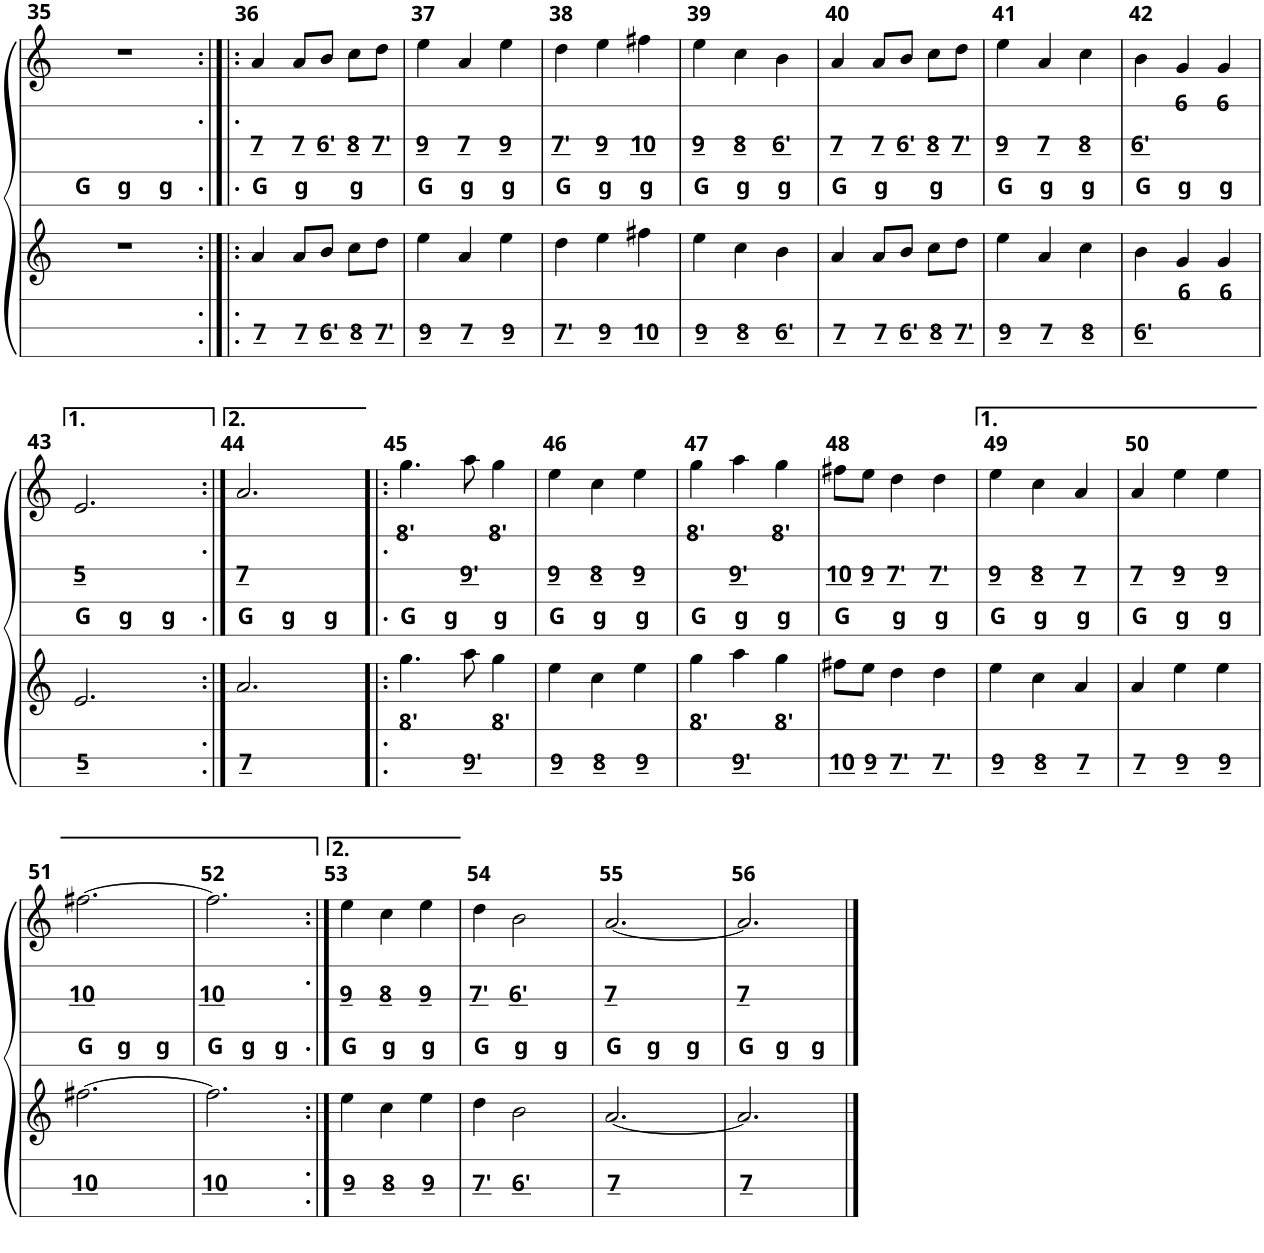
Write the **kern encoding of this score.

**kern	**kern	**text	**text	**kern	**text	**text	**text	**text	**kern	**text	**text
*part4	*part3	*part3	*part3	*part2	*part2	*part2	*part2	*part2	*part1	*part1	*part1
*staff4	*staff3	*staff3	*staff3	*staff2	*staff2	*staff2	*staff2	*staff2	*staff1	*staff1	*staff1
*I"P T	*I"Accordéon	*	*	*I"P T Ba	*	*	*	*	*I"Accordéon	*	*
*	*I'Acc	*	*	*	*	*	*	*	*I'Acc	*	*
!!LO:PB:g=z
*clefG2	*clefG2	*	*	*clefG2	*	*	*	*	*clefG2	*	*
*k[]	*k[]	*	*	*k[]	*	*	*	*	*k[]	*	*
*M3/4	*M3/4	*	*	*M3/4	*	*	*	*	*M3/4	*	*
=35	=35	=35	=35	=35	=35	=35	=35	=35	=35	=35	=35
!	!	!	!	!	!	!	!	!LO:LY:b	!	!	!
2.ryy	2.r	.	.	4ryy	.	.	.	G	2.r	.	.
!	!	!	!	!	!	!	!	!LO:LY:b	!	!	!
.	.	.	.	4ryy	.	.	.	g	.	.	.
!	!	!	!	!	!	!	!	!LO:LY:b	!	!	!
.	.	.	.	4ryy	.	.	.	g	.	.	.
=36:|!|:	=36:|!|:	=36:|!|:	=36:|!|:	=36:|!|:	=36:|!|:	=36:|!|:	=36:|!|:	=36:|!|:	=36:|!|:	=36:|!|:	=36:|!|:
!	!	!	!LO:LY:b	!	!	!	!	!LO:LY:b	!	!	!LO:LY:b
2.ryy	4a/	.	7	4ryy	.	.	.	G	4a/	.	7
!	!	!	!LO:LY:b	!	!	!	!	!LO:LY:b	!	!	!LO:LY:b
.	8a/L	.	7	4ryy	.	.	.	g	8a/L	.	7
!	!	!	!LO:LY:b	!	!	!	!	!	!	!	!LO:LY:b
.	8b/J	.	6'	.	.	.	.	.	8b/J	.	6'
!	!	!	!LO:LY:b	!	!	!	!	!LO:LY:b	!	!	!LO:LY:b
.	8cc\L	.	8	4ryy	.	.	.	g	8cc\L	.	8
!	!	!	!LO:LY:b	!	!	!	!	!	!	!	!LO:LY:b
.	8dd\J	.	7'	.	.	.	.	.	8dd\J	.	7'
=37	=37	=37	=37	=37	=37	=37	=37	=37	=37	=37	=37
!	!	!	!LO:LY:b	!	!	!	!	!LO:LY:b	!	!	!LO:LY:b
2.ryy	4ee\	.	9	4ryy	.	.	.	G	4ee\	.	9
!	!	!	!LO:LY:b	!	!	!	!	!LO:LY:b	!	!	!LO:LY:b
.	4a/	.	7	4ryy	.	.	.	g	4a/	.	7
!	!	!	!LO:LY:b	!	!	!	!	!LO:LY:b	!	!	!LO:LY:b
.	4ee\	.	9	4ryy	.	.	.	g	4ee\	.	9
=38	=38	=38	=38	=38	=38	=38	=38	=38	=38	=38	=38
!	!	!	!LO:LY:b	!	!	!	!	!LO:LY:b	!	!	!LO:LY:b
2.ryy	4dd\	.	7'	4ryy	.	.	.	G	4dd\	.	7'
!	!	!	!LO:LY:b	!	!	!	!	!LO:LY:b	!	!	!LO:LY:b
.	4ee\	.	9	4ryy	.	.	.	g	4ee\	.	9
!	!	!	!LO:LY:b	!	!	!	!	!LO:LY:b	!	!	!LO:LY:b
.	4ff#X\	.	10	4ryy	.	.	.	g	4ff#X\	.	10
=39	=39	=39	=39	=39	=39	=39	=39	=39	=39	=39	=39
!	!	!	!LO:LY:b	!	!	!	!	!LO:LY:b	!	!	!LO:LY:b
2.ryy	4ee\	.	9	4ryy	.	.	.	G	4ee\	.	9
!	!	!	!LO:LY:b	!	!	!	!	!LO:LY:b	!	!	!LO:LY:b
.	4cc\	.	8	4ryy	.	.	.	g	4cc\	.	8
!	!	!	!LO:LY:b	!	!	!	!	!LO:LY:b	!	!	!LO:LY:b
.	4b\	.	6'	4ryy	.	.	.	g	4b\	.	6'
=40	=40	=40	=40	=40	=40	=40	=40	=40	=40	=40	=40
!	!	!	!LO:LY:b	!	!	!	!	!LO:LY:b	!	!	!LO:LY:b
2.ryy	4a/	.	7	4ryy	.	.	.	G	4a/	.	7
!	!	!	!LO:LY:b	!	!	!	!	!LO:LY:b	!	!	!LO:LY:b
.	8a/L	.	7	4ryy	.	.	.	g	8a/L	.	7
!	!	!	!LO:LY:b	!	!	!	!	!	!	!	!LO:LY:b
.	8b/J	.	6'	.	.	.	.	.	8b/J	.	6'
!	!	!	!LO:LY:b	!	!	!	!	!LO:LY:b	!	!	!LO:LY:b
.	8cc\L	.	8	4ryy	.	.	.	g	8cc\L	.	8
!	!	!	!LO:LY:b	!	!	!	!	!	!	!	!LO:LY:b
.	8dd\J	.	7'	.	.	.	.	.	8dd\J	.	7'
=41	=41	=41	=41	=41	=41	=41	=41	=41	=41	=41	=41
!	!	!	!LO:LY:b	!	!	!	!	!LO:LY:b	!	!	!LO:LY:b
2.ryy	4ee\	.	9	4ryy	.	.	.	G	4ee\	.	9
!	!	!	!LO:LY:b	!	!	!	!	!LO:LY:b	!	!	!LO:LY:b
.	4a/	.	7	4ryy	.	.	.	g	4a/	.	7
!	!	!	!LO:LY:b	!	!	!	!	!LO:LY:b	!	!	!LO:LY:b
.	4cc\	.	8	4ryy	.	.	.	g	4cc\	.	8
=42	=42	=42	=42	=42	=42	=42	=42	=42	=42	=42	=42
!	!	!	!LO:LY:b	!	!	!	!	!LO:LY:b	!	!	!LO:LY:b
2.ryy	4b\	.	6'	4ryy	.	.	.	G	4b\	.	6'
!	!	!LO:LY:b	!	!	!	!	!	!LO:LY:b	!	!LO:LY:b	!
.	4g/	6	.	4ryy	.	.	.	g	4g/	6	.
!	!	!LO:LY:b	!	!	!	!	!	!LO:LY:b	!	!LO:LY:b	!
.	4g/	6	.	4ryy	.	.	.	g	4g/	6	.
!!LO:LB:g=z
=43	=43	=43	=43	=43	=43	=43	=43	=43	=43	=43	=43
!	!	!	!LO:LY:b	!	!	!	!	!LO:LY:b	!	!	!LO:LY:b
2.ryy	2.e/	.	5	4ryy	.	.	.	G	2.e/	.	5
!	!	!	!	!	!	!	!	!LO:LY:b	!	!	!
.	.	.	.	4ryy	.	.	.	g	.	.	.
!	!	!	!	!	!	!	!	!LO:LY:b	!	!	!
.	.	.	.	4ryy	.	.	.	g	.	.	.
=44:|!	=44:|!	=44:|!	=44:|!	=44:|!	=44:|!	=44:|!	=44:|!	=44:|!	=44:|!	=44:|!	=44:|!
!	!	!	!LO:LY:b	!	!	!	!	!LO:LY:b	!	!	!LO:LY:b
2.ryy	2.a/	.	7	4ryy	.	.	.	G	2.a/	.	7
!	!	!	!	!	!	!	!	!LO:LY:b	!	!	!
.	.	.	.	4ryy	.	.	.	g	.	.	.
!	!	!	!	!	!	!	!	!LO:LY:b	!	!	!
.	.	.	.	4ryy	.	.	.	g	.	.	.
=45!|:	=45!|:	=45!|:	=45!|:	=45!|:	=45!|:	=45!|:	=45!|:	=45!|:	=45!|:	=45!|:	=45!|:
!	!	!LO:LY:b	!	!	!	!	!	!LO:LY:b	!	!LO:LY:b	!
2.ryy	4.gg\	8'	.	4ryy	.	.	.	G	4.gg\	8'	.
!	!	!	!	!	!	!	!	!LO:LY:b	!	!	!
.	.	.	.	4ryy	.	.	.	g	.	.	.
!	!	!	!LO:LY:b	!	!	!	!	!	!	!	!LO:LY:b
.	8aa\	.	9'	.	.	.	.	.	8aa\	.	9'
!	!	!LO:LY:b	!	!	!	!	!	!LO:LY:b	!	!LO:LY:b	!
.	4gg\	8'	.	4ryy	.	.	.	g	4gg\	8'	.
=46	=46	=46	=46	=46	=46	=46	=46	=46	=46	=46	=46
!	!	!	!LO:LY:b	!	!	!	!	!LO:LY:b	!	!	!LO:LY:b
2.ryy	4ee\	.	9	4ryy	.	.	.	G	4ee\	.	9
!	!	!	!LO:LY:b	!	!	!	!	!LO:LY:b	!	!	!LO:LY:b
.	4cc\	.	8	4ryy	.	.	.	g	4cc\	.	8
!	!	!	!LO:LY:b	!	!	!	!	!LO:LY:b	!	!	!LO:LY:b
.	4ee\	.	9	4ryy	.	.	.	g	4ee\	.	9
=47	=47	=47	=47	=47	=47	=47	=47	=47	=47	=47	=47
!	!	!LO:LY:b	!	!	!	!	!	!LO:LY:b	!	!LO:LY:b	!
2.ryy	4gg\	8'	.	4ryy	.	.	.	G	4gg\	8'	.
!	!	!	!LO:LY:b	!	!	!	!	!LO:LY:b	!	!	!LO:LY:b
.	4aa\	.	9'	4ryy	.	.	.	g	4aa\	.	9'
!	!	!LO:LY:b	!	!	!	!	!	!LO:LY:b	!	!LO:LY:b	!
.	4gg\	8'	.	4ryy	.	.	.	g	4gg\	8'	.
=48	=48	=48	=48	=48	=48	=48	=48	=48	=48	=48	=48
!	!	!	!LO:LY:b	!	!	!	!	!LO:LY:b	!	!	!LO:LY:b
2.ryy	8ff#X\L	.	10	4ryy	.	.	.	G	8ff#X\L	.	10
!	!	!	!LO:LY:b	!	!	!	!	!	!	!	!LO:LY:b
.	8ee\J	.	9	.	.	.	.	.	8ee\J	.	9
!	!	!	!LO:LY:b	!	!	!	!	!LO:LY:b	!	!	!LO:LY:b
.	4dd\	.	7'	4ryy	.	.	.	g	4dd\	.	7'
!	!	!	!LO:LY:b	!	!	!	!	!LO:LY:b	!	!	!LO:LY:b
.	4dd\	.	7'	4ryy	.	.	.	g	4dd\	.	7'
=49	=49	=49	=49	=49	=49	=49	=49	=49	=49	=49	=49
!	!	!	!LO:LY:b	!	!	!	!	!LO:LY:b	!	!	!LO:LY:b
2.ryy	4ee\	.	9	4ryy	.	.	.	G	4ee\	.	9
!	!	!	!LO:LY:b	!	!	!	!	!LO:LY:b	!	!	!LO:LY:b
.	4cc\	.	8	4ryy	.	.	.	g	4cc\	.	8
!	!	!	!LO:LY:b	!	!	!	!	!LO:LY:b	!	!	!LO:LY:b
.	4a/	.	7	4ryy	.	.	.	g	4a/	.	7
=50	=50	=50	=50	=50	=50	=50	=50	=50	=50	=50	=50
!	!	!	!LO:LY:b	!	!	!	!	!LO:LY:b	!	!	!LO:LY:b
2.ryy	4a/	.	7	4ryy	.	.	.	G	4a/	.	7
!	!	!	!LO:LY:b	!	!	!	!	!LO:LY:b	!	!	!LO:LY:b
.	4ee\	.	9	4ryy	.	.	.	g	4ee\	.	9
!	!	!	!LO:LY:b	!	!	!	!	!LO:LY:b	!	!	!LO:LY:b
.	4ee\	.	9	4ryy	.	.	.	g	4ee\	.	9
!!LO:LB:g=z
=51	=51	=51	=51	=51	=51	=51	=51	=51	=51	=51	=51
!	!	!	!LO:LY:b	!	!	!	!	!LO:LY:b	!	!	!LO:LY:b
2.ryy	[2.ff#X\	.	10	4ryy	.	.	.	G	[2.ff#X\	.	10
!	!	!	!	!	!	!	!	!LO:LY:b	!	!	!
.	.	.	.	4ryy	.	.	.	g	.	.	.
!	!	!	!	!	!	!	!	!LO:LY:b	!	!	!
.	.	.	.	4ryy	.	.	.	g	.	.	.
=52	=52	=52	=52	=52	=52	=52	=52	=52	=52	=52	=52
!	!	!	!LO:LY:b	!	!	!	!	!LO:LY:b	!	!	!LO:LY:b
2.ryy	2.ff#\]	.	10	4ryy	.	.	.	G	2.ff#\]	.	10
!	!	!	!	!	!	!	!	!LO:LY:b	!	!	!
.	.	.	.	4ryy	.	.	.	g	.	.	.
!	!	!	!	!	!	!	!	!LO:LY:b	!	!	!
.	.	.	.	4ryy	.	.	.	g	.	.	.
=53:|!	=53:|!	=53:|!	=53:|!	=53:|!	=53:|!	=53:|!	=53:|!	=53:|!	=53:|!	=53:|!	=53:|!
!	!	!	!LO:LY:b	!	!	!	!	!LO:LY:b	!	!	!LO:LY:b
2.ryy	4ee\	.	9	4ryy	.	.	.	G	4ee\	.	9
!	!	!	!LO:LY:b	!	!	!	!	!LO:LY:b	!	!	!LO:LY:b
.	4cc\	.	8	4ryy	.	.	.	g	4cc\	.	8
!	!	!	!LO:LY:b	!	!	!	!	!LO:LY:b	!	!	!LO:LY:b
.	4ee\	.	9	4ryy	.	.	.	g	4ee\	.	9
=54	=54	=54	=54	=54	=54	=54	=54	=54	=54	=54	=54
!	!	!	!LO:LY:b	!	!	!	!	!LO:LY:b	!	!	!LO:LY:b
2.ryy	4dd\	.	7'	4ryy	.	.	.	G	4dd\	.	7'
!	!	!	!LO:LY:b	!	!	!	!	!LO:LY:b	!	!	!LO:LY:b
.	2b\	.	6'	4ryy	.	.	.	g	2b\	.	6'
!	!	!	!	!	!	!	!	!LO:LY:b	!	!	!
.	.	.	.	4ryy	.	.	.	g	.	.	.
=55	=55	=55	=55	=55	=55	=55	=55	=55	=55	=55	=55
!	!	!	!LO:LY:b	!	!	!	!	!LO:LY:b	!	!	!LO:LY:b
2.ryy	[2.a/	.	7	4ryy	.	.	.	G	[2.a/	.	7
!	!	!	!	!	!	!	!	!LO:LY:b	!	!	!
.	.	.	.	4ryy	.	.	.	g	.	.	.
!	!	!	!	!	!	!	!	!LO:LY:b	!	!	!
.	.	.	.	4ryy	.	.	.	g	.	.	.
=56	=56	=56	=56	=56	=56	=56	=56	=56	=56	=56	=56
!	!	!	!LO:LY:b	!	!	!	!	!LO:LY:b	!	!	!LO:LY:b
2.ryy	2.a/]	.	7	4ryy	.	.	.	G	2.a/]	.	7
!	!	!	!	!	!	!	!	!LO:LY:b	!	!	!
.	.	.	.	4ryy	.	.	.	g	.	.	.
!	!	!	!	!	!	!	!	!LO:LY:b	!	!	!
.	.	.	.	4ryy	.	.	.	g	.	.	.
==	==	==	==	==	==	==	==	==	==	==	==
*-	*-	*-	*-	*-	*-	*-	*-	*-	*-	*-	*-
